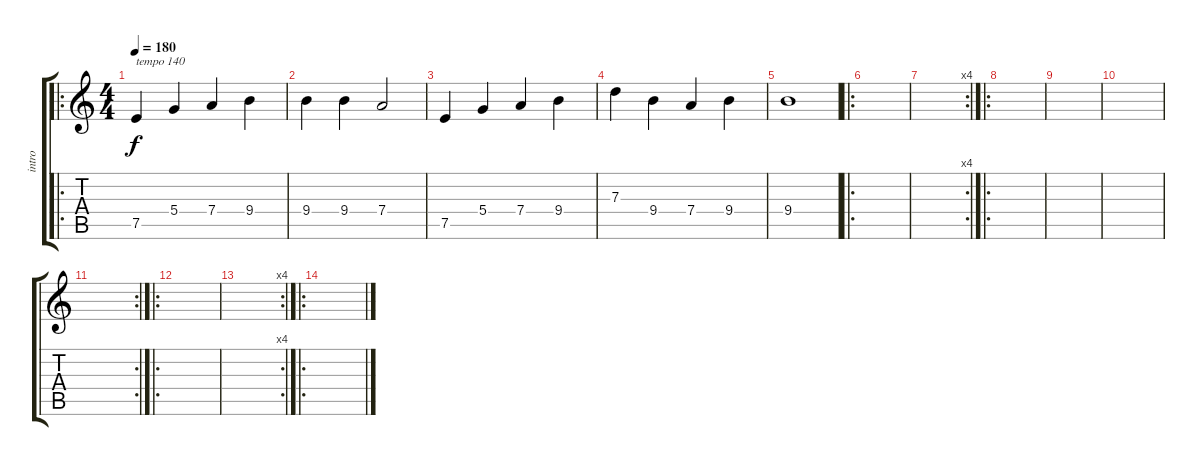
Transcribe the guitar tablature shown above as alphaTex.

\track ("intro" "intro") {instrument acousticguitarnylon}
\staff {score tabs}
\tuning (E4 B3 G3 D3 A2 E2) {hide}
\ro
\ts (4 4)
\tempo 180
\clef g2
\ks c
7.5.4{txt "tempo 140" dy f instrument acousticguitarnylon} 5.4.4 7.4.4 9.4.4 |
9.4.4 9.4.4 7.4.2 |
7.5.4 5.4.4 7.4.4 9.4.4 |
7.3.4 9.4.4 7.4.4 9.4.4 |
9.4.1 |
\ro
|
\rc 4
|
\ro
|
|
|
\rc 2
|
\ro
|
\rc 4
|
\ro
